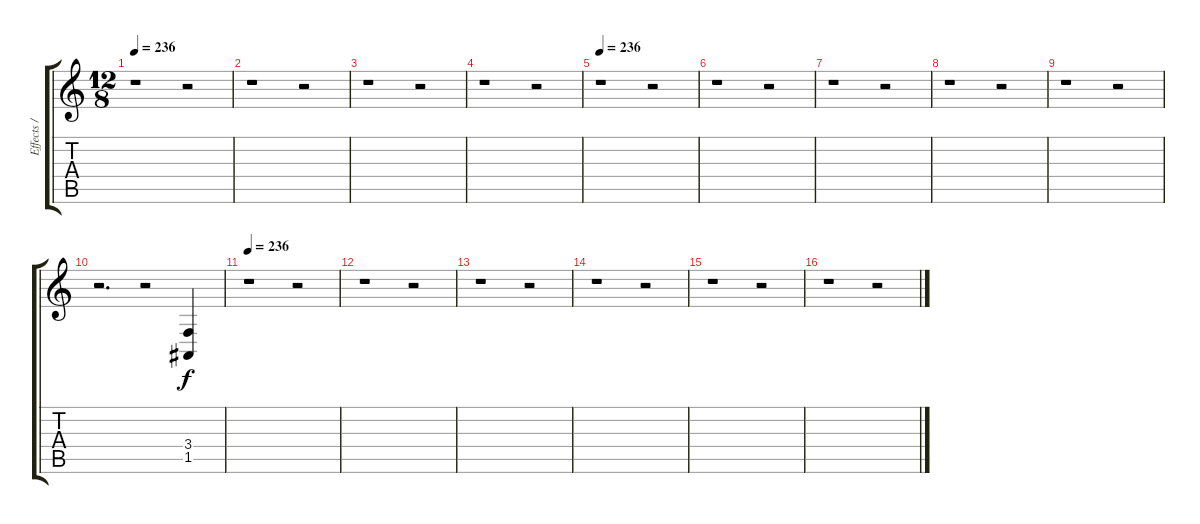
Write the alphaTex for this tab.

\track ("Effects / Guitar 4" "Effects / ") {instrument reversecymbal}
\staff {score tabs}
\tuning (E4 B3 G3 D3 A2 E2) {hide}
\ts (12 8)
\tempo 236
\clef g2
\ks c
r.1{dy f} r.2 |
r.1 r.2 |
r.1 r.2 |
r.1 r.2 |
\tempo 236
r.1 r.2 |
r.1 r.2 |
r.1 r.2 |
r.1 r.2 |
r.1 r.2 |
r.2{d} r.2 (3.4 1.5).4 |
\tempo 236
r.1 r.2 |
r.1 r.2 |
r.1 r.2 |
r.1 r.2 |
r.1 r.2 |
r.1 r.2
